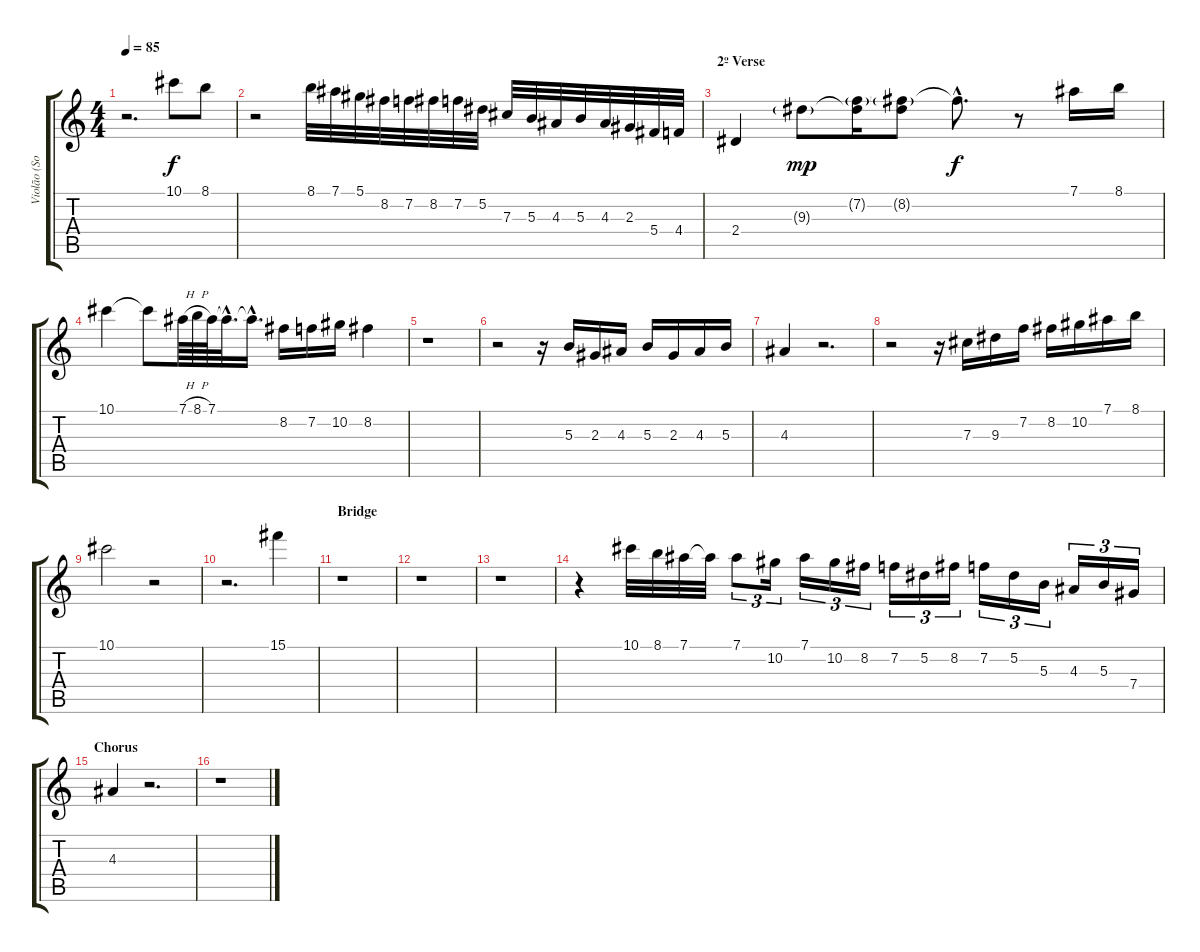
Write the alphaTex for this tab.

\track ("Violão (Solo)" "Violão (So") {instrument acousticguitarnylon}
\staff {score tabs}
\tuning (Eb4 Bb3 Gb3 Db3 Ab2 Eb2) {hide}
\ts (4 4)
\tempo 85
\clef g2
\ks c
r.2{d dy f} 10.1.8 8.1.8 |
r.2 8.1.32 7.1.32 5.1.32 8.2.32 7.2.32 8.2.32 7.2.32 5.2.32 7.3.32 5.3.32 4.3.32 5.3.32 4.3.32 2.3.32 5.4.32 4.4.32 |
\section ("" "2º Verse")
2.4.4 9.3{g}.8{dy mp} (7.2{g} 9.3{t}).16 (8.2{g} 9.3{t}).8 8.2{hac t}.8{d dy f} r.8 7.1.16 8.1.16 |
10.1.4 10.1{t}.8 7.1{h}.64 8.1{h}.64 7.1.64 7.1{hac t}.32{d} 7.1{hac t}.16{d} 8.2.16 7.2.16 10.2.16 8.2.4 |
r.1 |
r.2 r.16 5.3.16 2.3.16 4.3.16 5.3.16 2.3.16 4.3.16 5.3.16 |
4.3.4 r.2{d} |
r.2 r.16 7.3.16 9.3.16 7.2.16 8.2.16 10.2.16 7.1.16 8.1.16 |
10.1.2 r.2 |
r.2{d} 15.1.4 |
\section ("" "Bridge")
r.1 |
r.1 |
r.1 |
r.4 10.1.32 8.1.32 7.1.32 7.1{t}.32 7.1.8{tu (3 2)} 10.2.16{tu (3 2)} 7.1.16{tu (3 2)} 10.2.16{tu (3 2)} 8.2.16{tu (3 2)} 7.2.16{tu (3 2)} 5.2.16{tu (3 2)} 8.2.16{tu (3 2)} 7.2.16{tu (3 2)} 5.2.16{tu (3 2)} 5.3.16{tu (3 2)} 4.3.16{tu (3 2)} 5.3.16{tu (3 2)} 7.4.16{tu (3 2)} |
\section ("" "Chorus")
4.3.4 r.2{d} |
r.1
